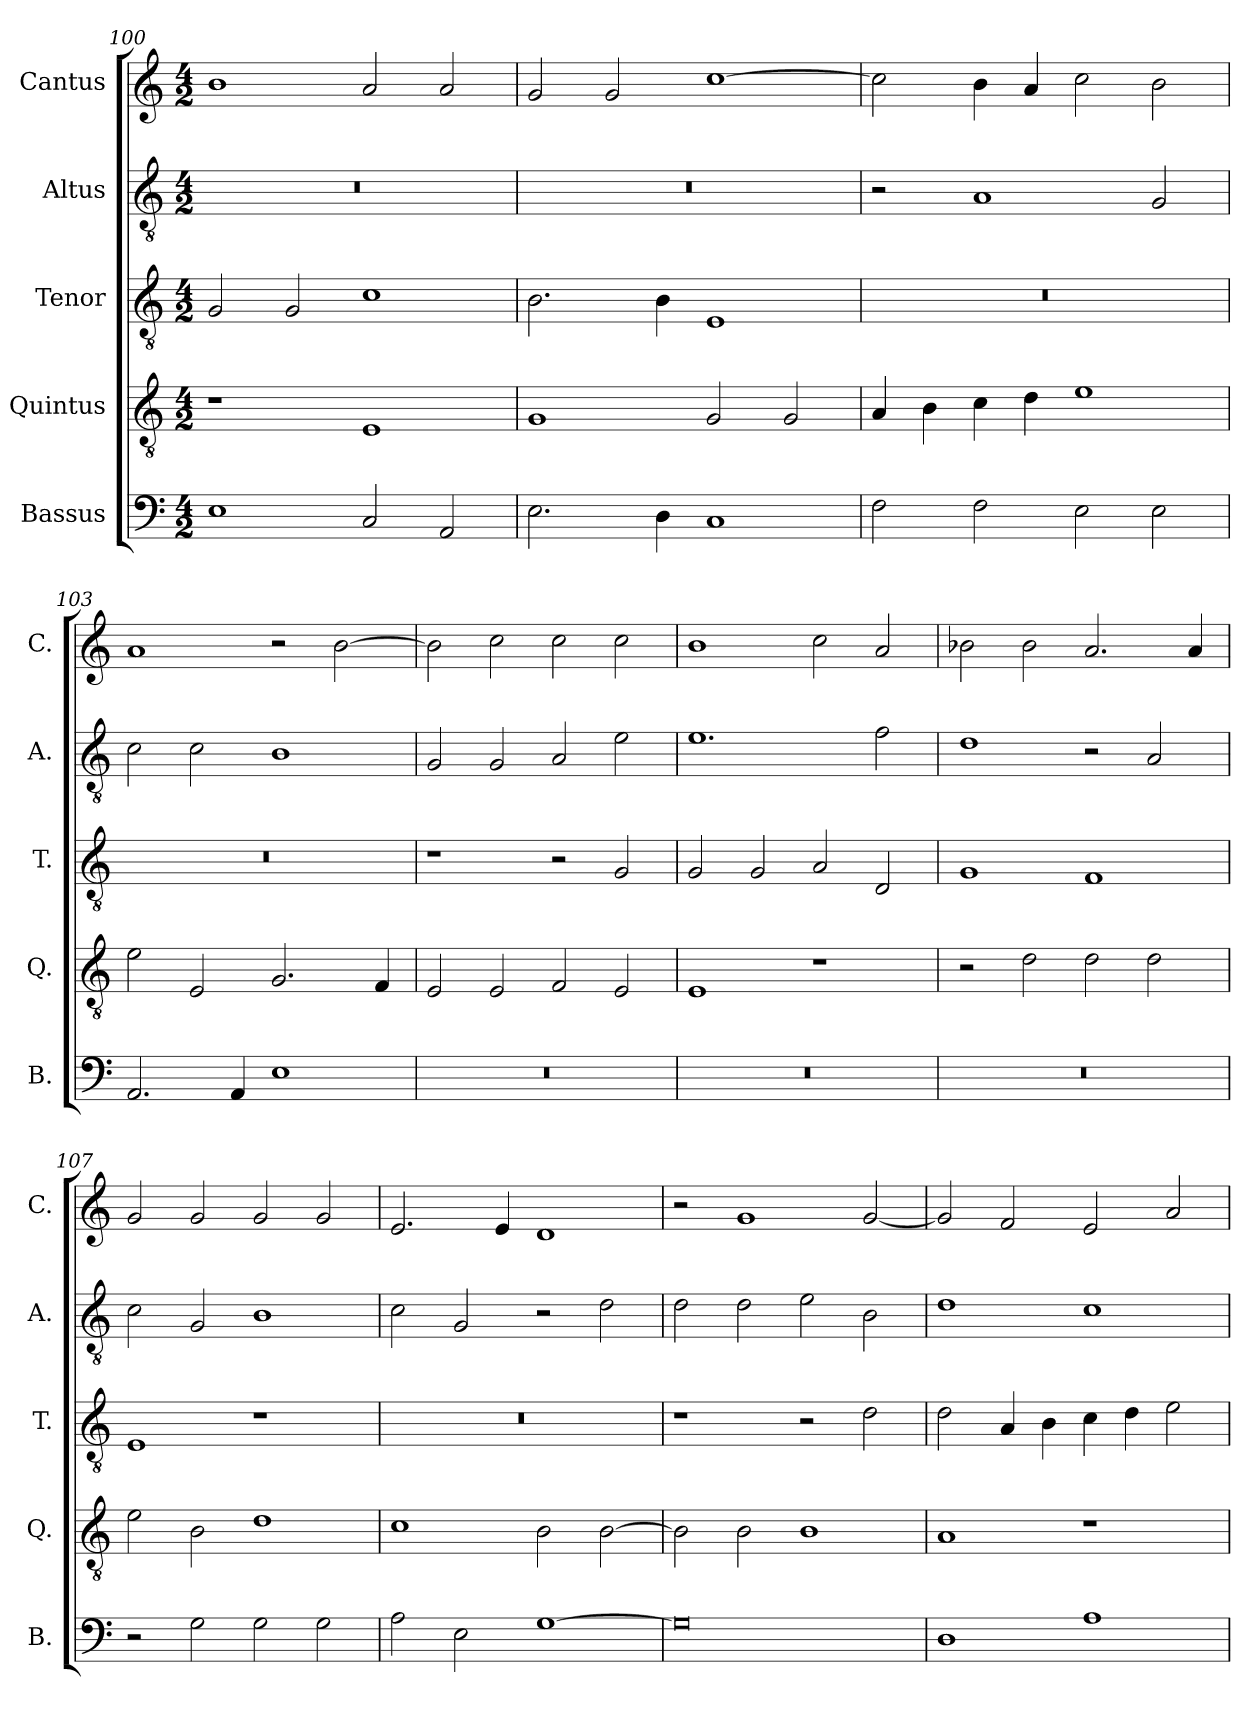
**kern	**kern	**kern	**kern	**kern
*part5	*part4	*part3	*part2	*part1
*staff5	*staff4	*staff3	*staff2	*staff1
*I"Bassus	*I"Quintus	*I"Tenor	*I"Altus	*I"Cantus
*I'B.	*I'Q.	*I'T.	*I'A.	*I'C.
*clefF4	*clefGv2	*clefGv2	*clefGv2	*clefG2
*k[]	*k[]	*k[]	*k[]	*k[]
*M4/2	*M4/2	*M4/2	*M4/2	*M4/2
=100	=100	=100	=100	=100
1E	1r	2G/	0r	1b
.	.	2G/	.	.
2C/	1E	1c	.	2a/
2AA/	.	.	.	2a/
=101	=101	=101	=101	=101
2.E\	1G	2.B\	0r	2g/
.	.	.	.	2g/
4D\	.	4B\	.	.
1C	2G/	1E	.	[1cc
.	2G/	.	.	.
=102	=102	=102	=102	=102
2F\	4A/	0r	2r	2cc\]
.	4B\	.	.	.
2F\	4c\	.	1A	4b\
.	4d\	.	.	4a/
2E\	1e	.	.	2cc\
2E\	.	.	2G/	2b\
=103	=103	=103	=103	=103
2.AA/	2e\	0r	2c\	1a
.	2E/	.	2c\	.
4AA/	.	.	.	.
1E	2.G/	.	1B	2r
.	.	.	.	[2b\
.	4F/	.	.	.
=104	=104	=104	=104	=104
0r	2E/	1r	2G/	2b\]
.	2E/	.	2G/	2cc\
.	2F/	2r	2A/	2cc\
.	2E/	2G/	2e\	2cc\
=105	=105	=105	=105	=105
0r	1E	2G/	1.e	1b
.	.	2G/	.	.
.	1r	2A/	.	2cc\
.	.	2D/	2f\	2a/
=106	=106	=106	=106	=106
0r	2r	1G	1d	2b-X\
.	2d\	.	.	2b-\
.	2d\	1F	2r	2.a/
.	2d\	.	2A/	.
.	.	.	.	4a/
=107	=107	=107	=107	=107
2r	2e\	1E	2c\	2g/
2G\	2B\	.	2G/	2g/
2G\	1d	1r	1B	2g/
2G\	.	.	.	2g/
=108	=108	=108	=108	=108
2A\	1c	0r	2c\	2.e/
2E\	.	.	2G/	.
.	.	.	.	4e/
[1G	2B\	.	2r	1d
.	[2B\	.	2d\	.
=109	=109	=109	=109	=109
0G]	2B\]	1r	2d\	2r
.	2B\	.	2d\	1g
.	1B	2r	2e\	.
.	.	2d\	2B\	[2g/
=110	=110	=110	=110	=110
1D	1A	2d\	1d	2g/]
.	.	4A/	.	2f/
.	.	4B\	.	.
1A	1r	4c\	1c	2e/
.	.	4d\	.	.
.	.	2e\	.	2a/
=	=	=	=	=
*-	*-	*-	*-	*-
